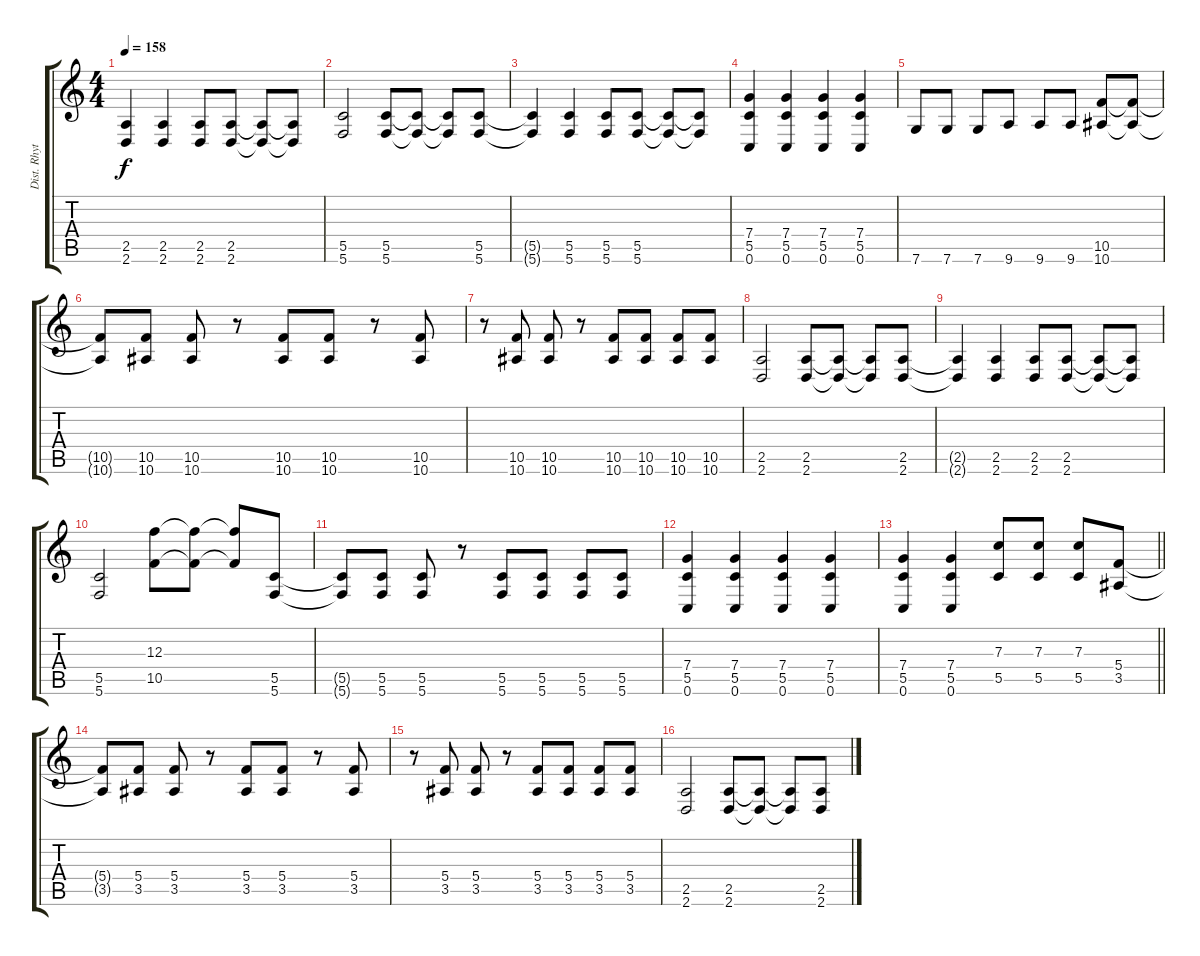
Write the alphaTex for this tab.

\track ("Dist. Rhytm Guitar [L]" "Dist. Rhyt") {instrument distortionguitar}
\staff {score tabs}
\tuning (D4 A3 F3 C3 G2 C2) {hide}
\ts (4 4)
\tempo 158
\clef g2
\ks c
(2.5{t} 2.6{t}).4{dy f} (2.5 2.6).4 (2.5 2.6).8 (2.5 2.6).8 (2.5{t} 2.6{t}).8 (2.5{t} 2.6{t}).8 |
(5.5 5.6).2 (5.5 5.6).8 (5.5{t} 5.6{t}).8 (5.5{t} 5.6{t}).8 (5.5 5.6).8 |
(5.5{t} 5.6{t}).4 (5.5 5.6).4 (5.5 5.6).8 (5.5 5.6).8 (5.5{t} 5.6{t}).8 (5.5{t} 5.6{t}).8 |
(7.4 5.5 0.6).4 (7.4 5.5 0.6).4 (7.4 5.5 0.6).4 (7.4 5.5 0.6).4 |
7.6.8 7.6.8 7.6.8 9.6.8 9.6.8 9.6.8 (10.5 10.6).8 (10.5{t} 10.6{t}).8 |
(10.5{t} 10.6{t}).8 (10.5 10.6).8 (10.5 10.6).8 r.8 (10.5 10.6).8 (10.5 10.6).8 r.8 (10.5 10.6).8 |
r.8 (10.5 10.6).8 (10.5 10.6).8 r.8 (10.5 10.6).8 (10.5 10.6).8 (10.5 10.6).8 (10.5 10.6).8 |
(2.5 2.6).2 (2.5 2.6).8 (2.5{t} 2.6{t}).8 (2.5{t} 2.6{t}).8 (2.5 2.6).8 |
(2.5{t} 2.6{t}).4 (2.5 2.6).4 (2.5 2.6).8 (2.5 2.6).8 (2.5{t} 2.6{t}).8 (2.5{t} 2.6{t}).8 |
(5.5 5.6).2 (12.3 10.5).8 (12.3{t} 10.5{t}).8 (12.3{t} 10.5{t}).8 (5.5 5.6).8 |
(5.5{t} 5.6{t}).8 (5.5 5.6).8 (5.5 5.6).8 r.8 (5.5 5.6).8 (5.5 5.6).8 (5.5 5.6).8 (5.5 5.6).8 |
(7.4 5.5 0.6).4 (7.4 5.5 0.6).4 (7.4 5.5 0.6).4 (7.4 5.5 0.6).4 |
\barLineRight lightlight
(7.4 5.5 0.6).4 (7.4 5.5 0.6).4 (7.3 5.5).8 (7.3 5.5).8 (7.3 5.5).8 (5.4 3.5).8 |
(5.4{t} 3.5{t}).8 (5.4 3.5).8 (5.4 3.5).8 r.8 (5.4 3.5).8 (5.4 3.5).8 r.8 (5.4 3.5).8 |
r.8 (5.4 3.5).8 (5.4 3.5).8 r.8 (5.4 3.5).8 (5.4 3.5).8 (5.4 3.5).8 (5.4 3.5).8 |
(2.5 2.6).2 (2.5 2.6).8 (2.5{t} 2.6{t}).8 (2.5{t} 2.6{t}).8 (2.5 2.6).8
